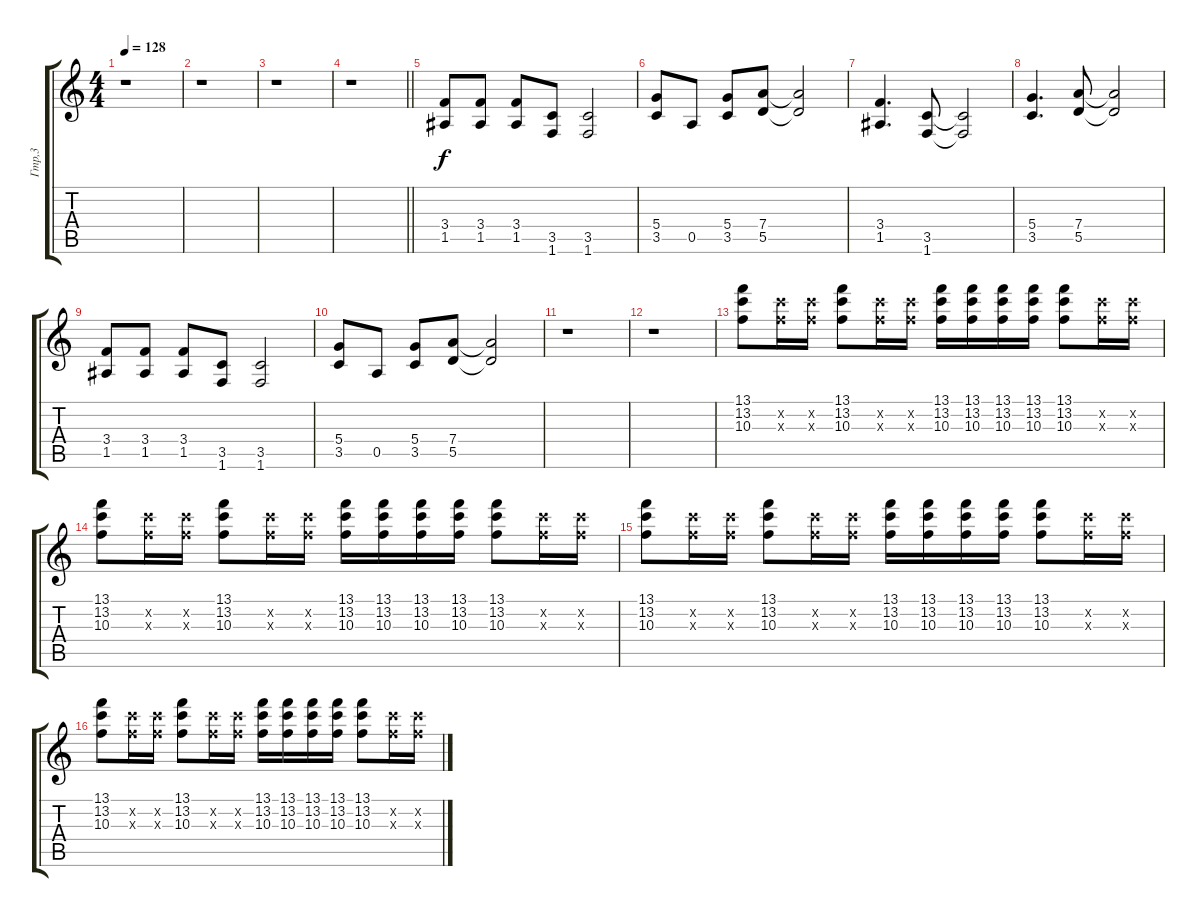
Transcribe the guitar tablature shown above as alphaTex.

\track ("Гтр,3" "Гтр,3") {instrument distortionguitar}
\staff {score tabs}
\tuning (E4 B3 G3 D3 A2 E2) {hide}
\ts (4 4)
\tempo 128
\clef g2
\ks c
r.1{dy f} |
r.1 |
r.1 |
\barLineRight lightlight
r.1 |
(3.4 1.5).8 (3.4 1.5).8 (3.4 1.5).8 (3.5 1.6).8 (3.5 1.6).2 |
(5.4 3.5).8 0.5.8 (5.4 3.5).8 (7.4 5.5).8 (7.4{t} 5.5{t}).2 |
(3.4 1.5).4{d} (3.5 1.6).8 (3.5{t} 1.6{t}).2 |
(5.4 3.5).4{d} (7.4 5.5).8 (7.4{t} 5.5{t}).2 |
(3.4 1.5).8 (3.4 1.5).8 (3.4 1.5).8 (3.5 1.6).8 (3.5 1.6).2 |
(5.4 3.5).8 0.5.8 (5.4 3.5).8 (7.4 5.5).8 (7.4{t} 5.5{t}).2 |
r.1 |
r.1 |
(13.1 13.2 10.3).8 (13.2{x} 10.3{x}).16 (13.2{x} 10.3{x}).16 (13.1 13.2 10.3).8 (13.2{x} 10.3{x}).16 (13.2{x} 10.3{x}).16 (13.1 13.2 10.3).16 (13.1 13.2 10.3).16 (13.1 13.2 10.3).16 (13.1 13.2 10.3).16 (13.1 13.2 10.3).8 (13.2{x} 10.3{x}).16 (13.2{x} 10.3{x}).16 |
(13.1 13.2 10.3).8 (13.2{x} 10.3{x}).16 (13.2{x} 10.3{x}).16 (13.1 13.2 10.3).8 (13.2{x} 10.3{x}).16 (13.2{x} 10.3{x}).16 (13.1 13.2 10.3).16 (13.1 13.2 10.3).16 (13.1 13.2 10.3).16 (13.1 13.2 10.3).16 (13.1 13.2 10.3).8 (13.2{x} 10.3{x}).16 (13.2{x} 10.3{x}).16 |
(13.1 13.2 10.3).8 (13.2{x} 10.3{x}).16 (13.2{x} 10.3{x}).16 (13.1 13.2 10.3).8 (13.2{x} 10.3{x}).16 (13.2{x} 10.3{x}).16 (13.1 13.2 10.3).16 (13.1 13.2 10.3).16 (13.1 13.2 10.3).16 (13.1 13.2 10.3).16 (13.1 13.2 10.3).8 (13.2{x} 10.3{x}).16 (13.2{x} 10.3{x}).16 |
(13.1 13.2 10.3).8 (13.2{x} 10.3{x}).16 (13.2{x} 10.3{x}).16 (13.1 13.2 10.3).8 (13.2{x} 10.3{x}).16 (13.2{x} 10.3{x}).16 (13.1 13.2 10.3).16 (13.1 13.2 10.3).16 (13.1 13.2 10.3).16 (13.1 13.2 10.3).16 (13.1 13.2 10.3).8 (13.2{x} 10.3{x}).16 (13.2{x} 10.3{x}).16
